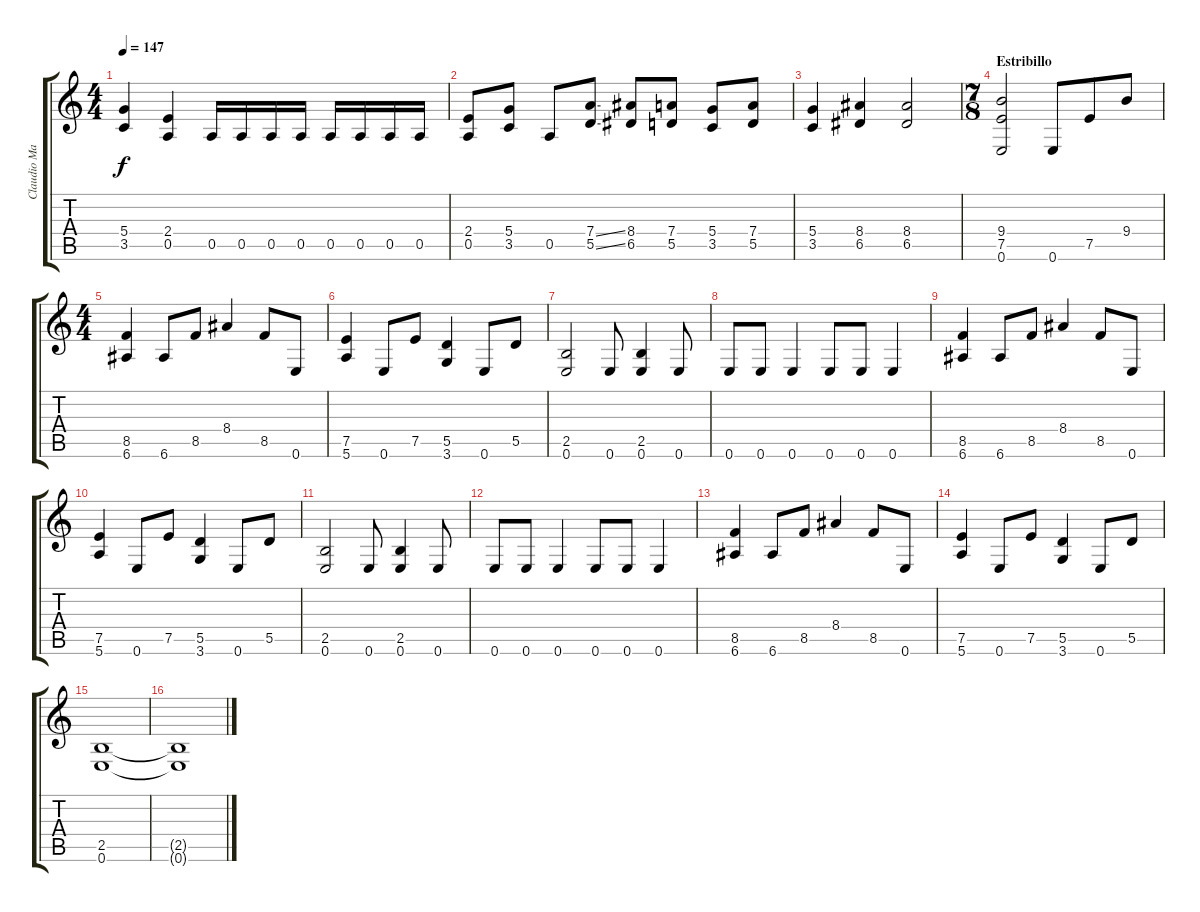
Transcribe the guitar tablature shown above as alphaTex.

\track ("Claudio Marciello (Gtr 1)" "Claudio Ma") {instrument distortionguitar}
\staff {score tabs}
\tuning (E4 B3 G3 D3 A2 E2) {hide}
\ts (4 4)
\tempo 147
\clef g2
\ks c
(5.4 3.5).4{dy f} (2.4 0.5).4 0.5.16 0.5.16 0.5.16 0.5.16 0.5.16 0.5.16 0.5.16 0.5.16 |
(2.4 0.5).8 (5.4 3.5).8 0.5.8 (7.4{ss} 5.5{ss}).8 (8.4 6.5).8 (7.4 5.5).8 (5.4 3.5).8 (7.4 5.5).8 |
(5.4 3.5).4 (8.4 6.5).4 (8.4 6.5).2 |
\ts (7 8)
\section ("" "Estribillo")
(9.4 7.5 0.6).2 0.6.8 7.5.8 9.4.8 |
\ts (4 4)
(8.5 6.6).4 6.6.8 8.5.8 8.4.4 8.5.8 0.6.8 |
(7.5 5.6).4 0.6.8 7.5.8 (5.5 3.6).4 0.6.8 5.5.8 |
(2.5 0.6).2 0.6.8 (2.5 0.6).4 0.6.8 |
0.6.8 0.6.8 0.6.4 0.6.8 0.6.8 0.6.4 |
(8.5 6.6).4 6.6.8 8.5.8 8.4.4 8.5.8 0.6.8 |
(7.5 5.6).4 0.6.8 7.5.8 (5.5 3.6).4 0.6.8 5.5.8 |
(2.5 0.6).2 0.6.8 (2.5 0.6).4 0.6.8 |
0.6.8 0.6.8 0.6.4 0.6.8 0.6.8 0.6.4 |
(8.5 6.6).4 6.6.8 8.5.8 8.4.4 8.5.8 0.6.8 |
(7.5 5.6).4 0.6.8 7.5.8 (5.5 3.6).4 0.6.8 5.5.8 |
(2.5 0.6).1 |
(2.5{t} 0.6{t}).1
